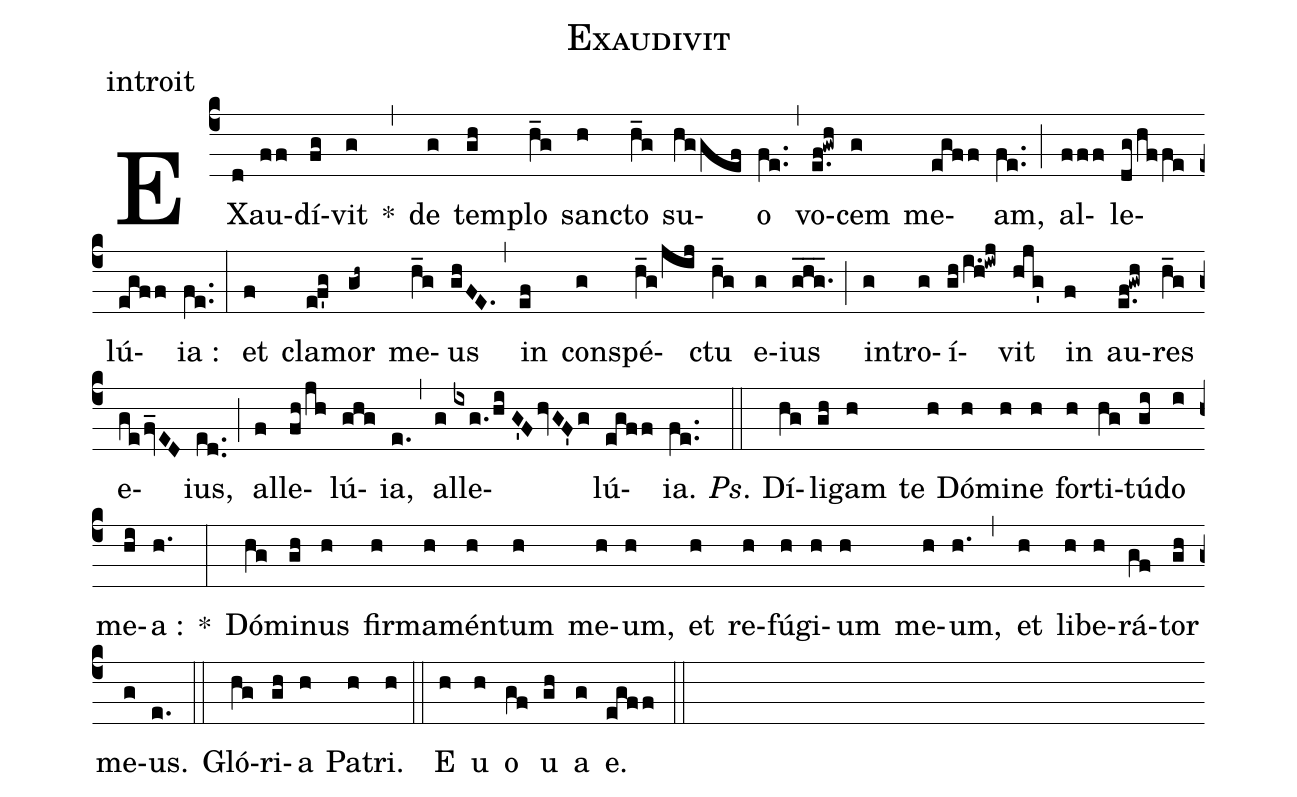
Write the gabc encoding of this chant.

name:Exaudivit;
office-part:introit;
%%
(c4) EX(d)au(ff)dí(fg)vit(g) *(,)
de(g) tem(gh)plo(h_g) san(h)cto(h_g) su(hggef)o(fe..) (,)
vo(e.f!gwh)cem(g) me(egff)am,(fe..) (;)
al(fff)le(dg/hffe)lú(egff)ia :(fe..) (:)
et(f) cla(e!f'g)mor(gh~) me(h_g)us(ghFE.) (,)
in(ef) con(g)spé(h_g/jij)ctu(h_g) e(g)ius(ghg.___) (;)
in(g)tro(g)í(gh/i.h!iwj)vit(hjg') in(f) au(e.f!gwh)res(h_g) e(gefv_ED)ius,(ed..) (;)
al(f)le(fh/jh)lú(ghg)ia,(e.) (,)
al(g)le(ixg./hi//G'FhvGF'g)lú(egff)ia.(fe..) (::)

<i>Ps</i>. Dí(hg)li(gh)gam(h) te( h) Dó(h)mi(h)ne(h) for(h)ti(hg)tú(gi)do(i) me(hi)a :(h.) *(:)
Dó(hg)mi(gh)nus(h) fir(h)ma(h)mén(h)tum(h) me(h)um,(h) et(h) re(h)fú(h)gi(h)um(h) me(h)um,(h.) (,)
et(h) li(h)be(h)rá(gf)tor(gh) me(g)us.(e.) (::)

Gló(hg)ri(gh)a(h) Pa(h)tri.(h) (::)
<eu>E(h) u(h) o(gf) u(gh) a(g) e.</eu>(egff) (::)
